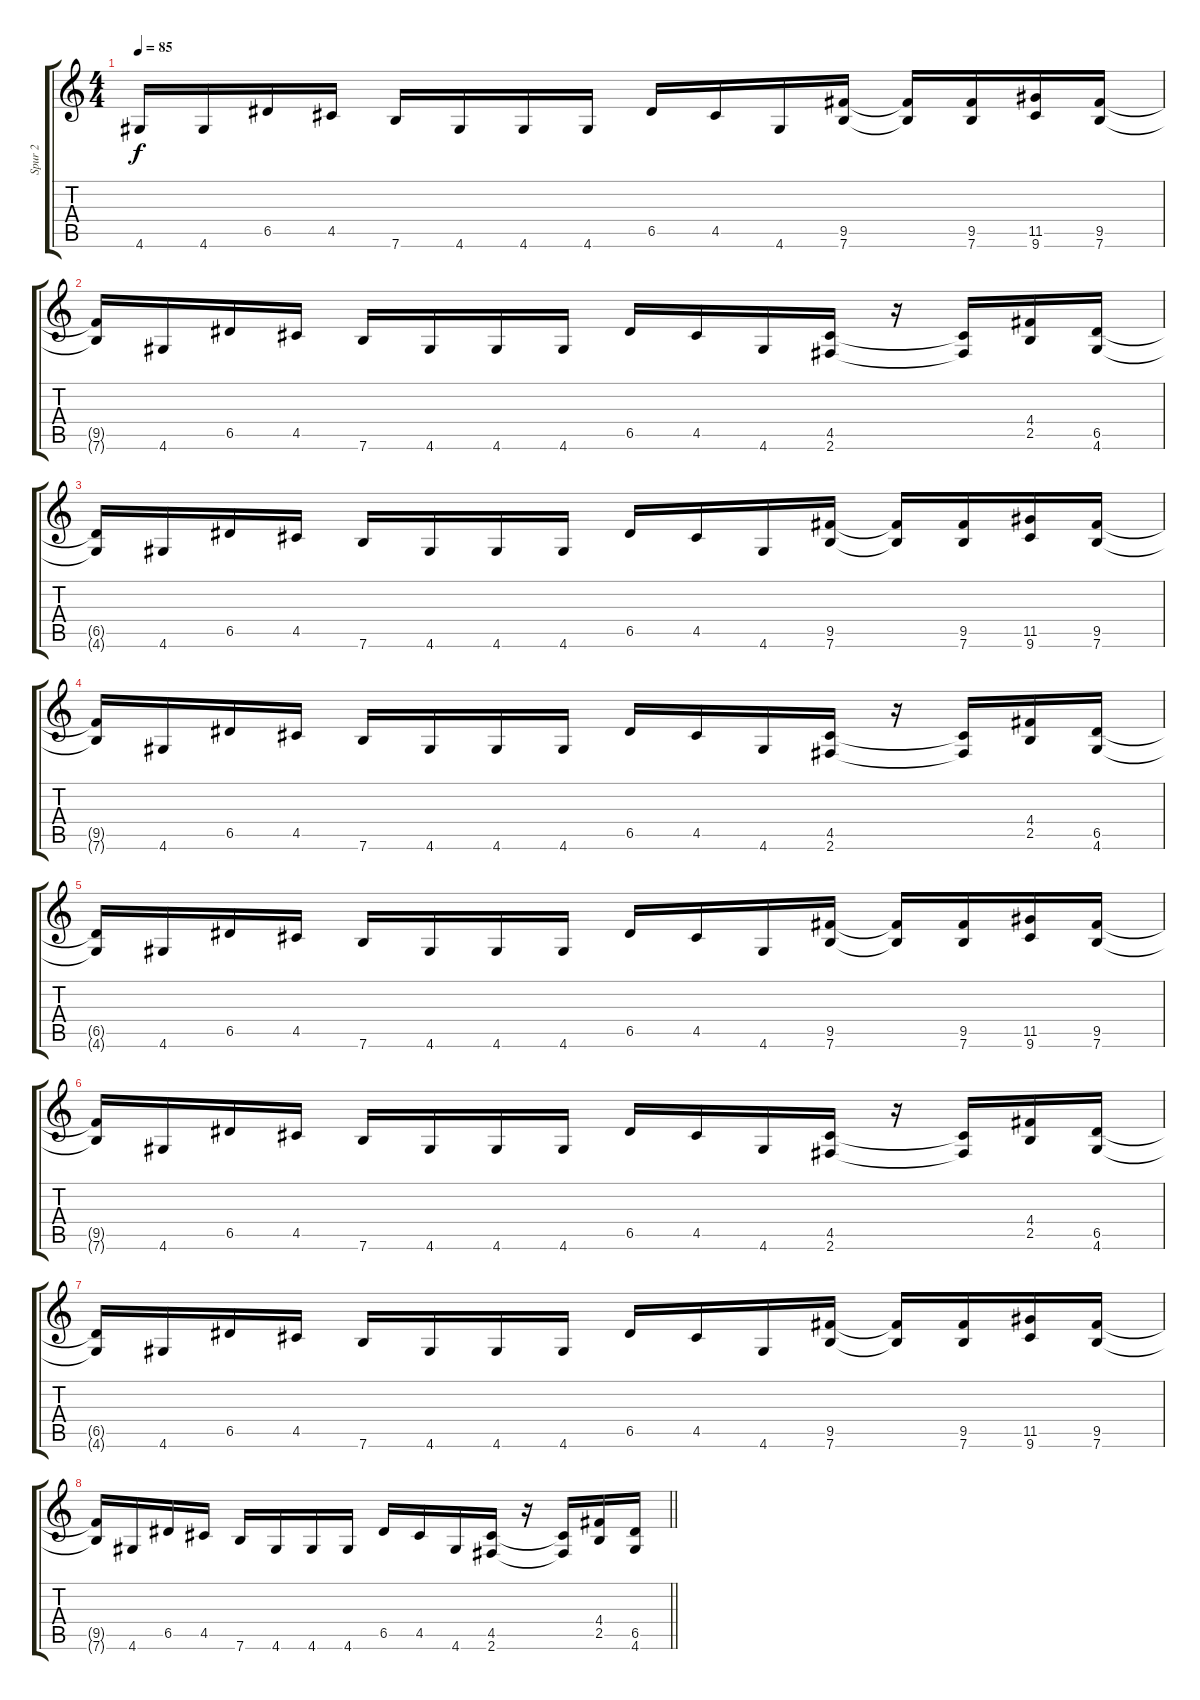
\track ("Spur 2" "Spur 2") {instrument distortionguitar}
\staff {score tabs}
\tuning (E4 B3 G3 D3 A2 E2) {hide}
\ts (4 4)
\tempo 85
\clef g2
\ks c
4.6.16{dy f instrument distortionguitar} 4.6.16 6.5.16 4.5.16 7.6.16 4.6.16 4.6.16 4.6.16 6.5.16 4.5.16 4.6.16 (9.5 7.6).16 (9.5{t} 7.6{t}).16 (9.5 7.6).16 (11.5 9.6).16 (9.5 7.6).16 |
(9.5{t} 7.6{t}).16 4.6.16 6.5.16 4.5.16 7.6.16 4.6.16 4.6.16 4.6.16 6.5.16 4.5.16 4.6.16 (4.5 2.6).16 r.16 (4.5{t} 2.6{t}).16 (4.4 2.5).16 (6.5 4.6).16 |
(6.5{t} 4.6{t}).16 4.6.16 6.5.16 4.5.16 7.6.16 4.6.16 4.6.16 4.6.16 6.5.16 4.5.16 4.6.16 (9.5 7.6).16 (9.5{t} 7.6{t}).16 (9.5 7.6).16 (11.5 9.6).16 (9.5 7.6).16 |
(9.5{t} 7.6{t}).16 4.6.16 6.5.16 4.5.16 7.6.16 4.6.16 4.6.16 4.6.16 6.5.16 4.5.16 4.6.16 (4.5 2.6).16 r.16 (4.5{t} 2.6{t}).16 (4.4 2.5).16 (6.5 4.6).16 |
(6.5{t} 4.6{t}).16 4.6.16 6.5.16 4.5.16 7.6.16 4.6.16 4.6.16 4.6.16 6.5.16 4.5.16 4.6.16 (9.5 7.6).16 (9.5{t} 7.6{t}).16 (9.5 7.6).16 (11.5 9.6).16 (9.5 7.6).16 |
(9.5{t} 7.6{t}).16 4.6.16 6.5.16 4.5.16 7.6.16 4.6.16 4.6.16 4.6.16 6.5.16 4.5.16 4.6.16 (4.5 2.6).16 r.16 (4.5{t} 2.6{t}).16 (4.4 2.5).16 (6.5 4.6).16 |
(6.5{t} 4.6{t}).16 4.6.16 6.5.16 4.5.16 7.6.16 4.6.16 4.6.16 4.6.16 6.5.16 4.5.16 4.6.16 (9.5 7.6).16 (9.5{t} 7.6{t}).16 (9.5 7.6).16 (11.5 9.6).16 (9.5 7.6).16 |
\barLineRight lightlight
(9.5{t} 7.6{t}).16 4.6.16 6.5.16 4.5.16 7.6.16 4.6.16 4.6.16 4.6.16 6.5.16 4.5.16 4.6.16 (4.5 2.6).16 r.16 (4.5{t} 2.6{t}).16 (4.4 2.5).16 (6.5 4.6).16
